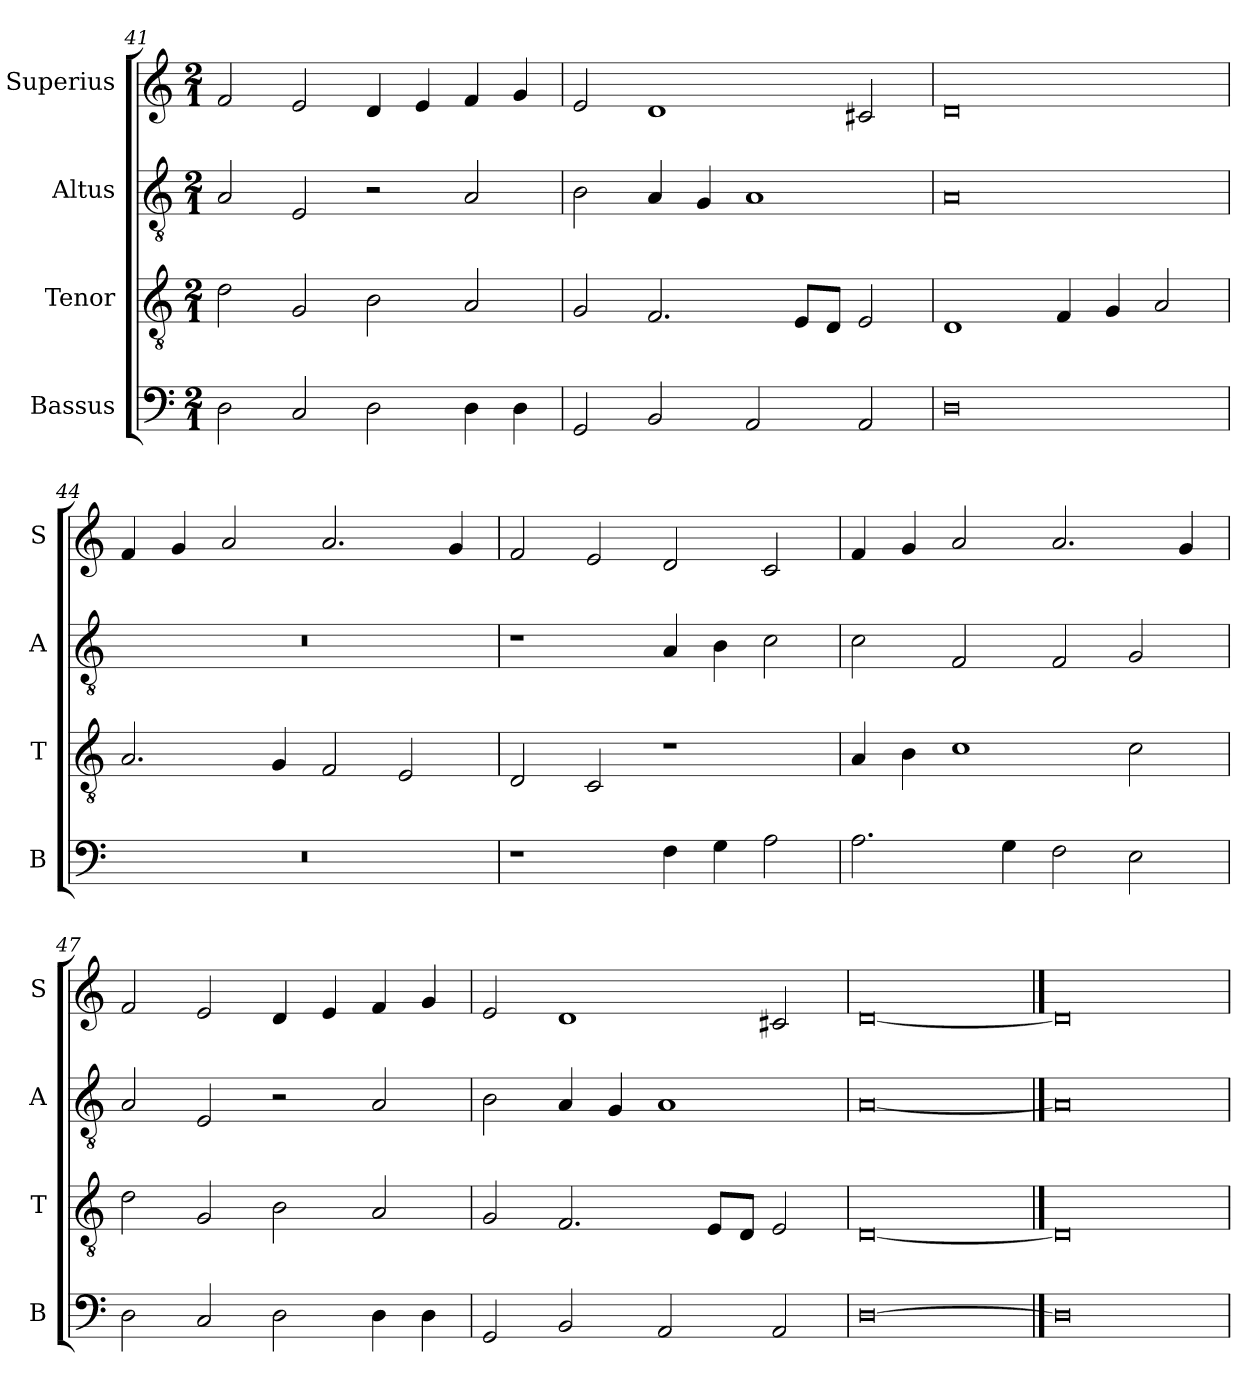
**kern	**kern	**kern	**kern
*part4	*part3	*part2	*part1
*staff4	*staff3	*staff2	*staff1
*I"Bassus	*I"Tenor	*I"Altus	*I"Superius
*I'B	*I'T	*I'A	*I'S
*clefF4	*clefGv2	*clefGv2	*clefG2
*k[]	*k[]	*k[]	*k[]
*C:	*C:	*C:	*C:
*M2/1	*M2/1	*M2/1	*M2/1
=41	=41	=41	=41
2D	2d	2A	2f
2C	2G	2E	2e
2D	2B	2r	4d
.	.	.	4e
4D	2A	2A	4f
4D	.	.	4g
=42	=42	=42	=42
2GG	2G	2B	2e
2BB	2.F	4A	1d
.	.	4G	.
2AA	.	1A	.
.	8EL	.	.
.	8DJ	.	.
2AA	2E	.	2c#X
=43	=43	=43	=43
0D	1D	0A	0d
.	4F	.	.
.	4G	.	.
.	2A	.	.
=44	=44	=44	=44
0r	2.A	0r	4f
.	.	.	4g
.	.	.	2a
.	4G	.	.
.	2F	.	2.a
.	2E	.	.
.	.	.	4g
=45	=45	=45	=45
1r	2D	1r	2f
.	2C	.	2e
4F	1r	4A	2d
4G	.	4B	.
2A	.	2c	2c
=46	=46	=46	=46
2.A	4A	2c	4f
.	4B	.	4g
.	1c	2F	2a
4G	.	.	.
2F	.	2F	2.a
2E	2c	2G	.
.	.	.	4g
=47	=47	=47	=47
2D	2d	2A	2f
2C	2G	2E	2e
2D	2B	2r	4d
.	.	.	4e
4D	2A	2A	4f
4D	.	.	4g
=48	=48	=48	=48
2GG	2G	2B	2e
2BB	2.F	4A	1d
.	.	4G	.
2AA	.	1A	.
.	8EL	.	.
.	8DJ	.	.
2AA	2E	.	2c#X
=49	=49	=49	=49
[0D	[0D	[0A	[0d
==50	==50	==50	==50
0D]	0D]	0A]	0d]
=	=	=	=
*-	*-	*-	*-
